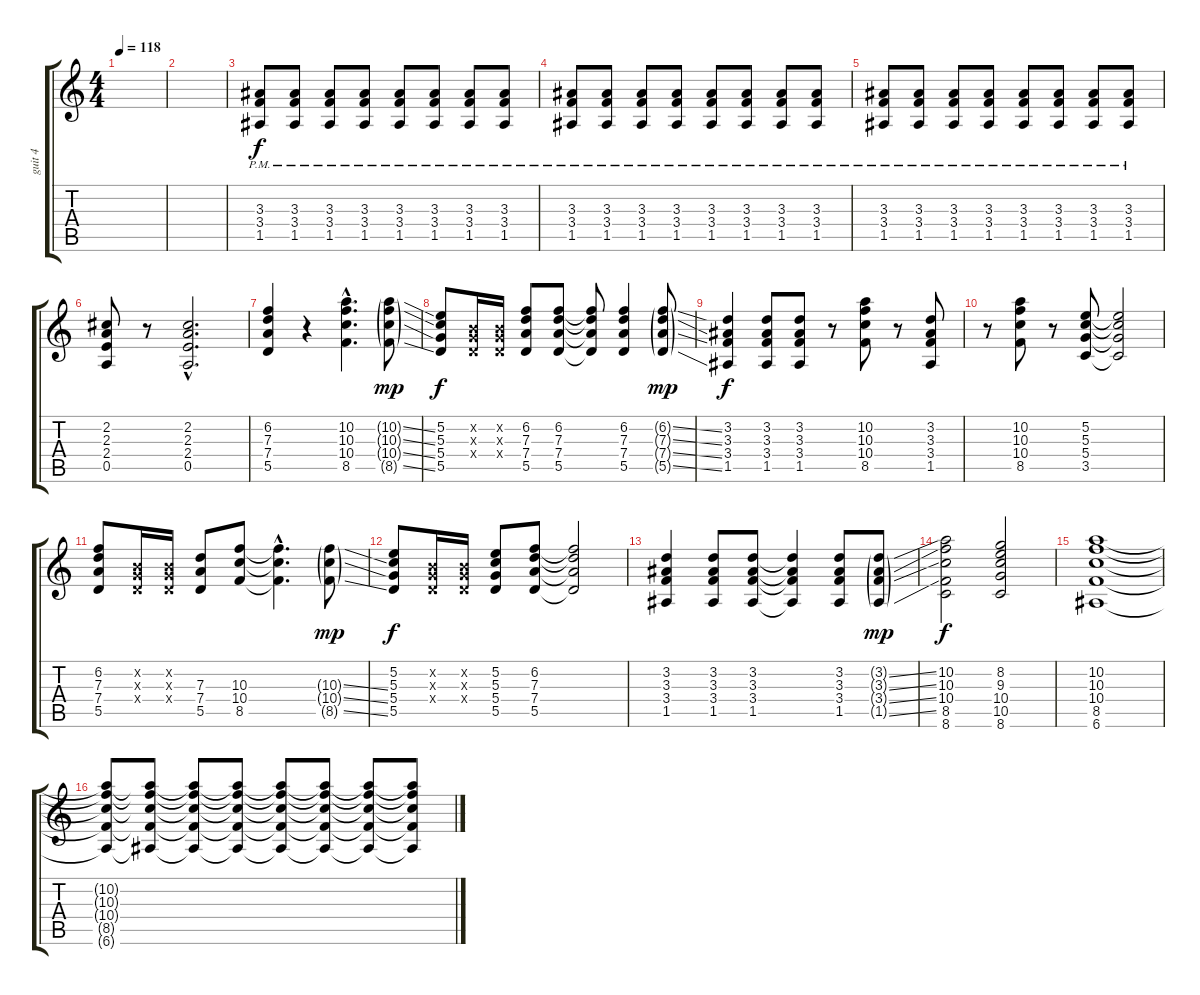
\track ("guit 4" "guit 4") {instrument distortionguitar}
\staff {score tabs}
\tuning (E4 B3 G3 D3 A2 E2) {hide}
\ts (4 4)
\tempo 118
\clef g2
\ks c
|
|
(3.3{pm} 3.4{pm} 1.5{pm}).8 (3.3{pm} 3.4{pm} 1.5{pm}).8 (3.3{pm} 3.4{pm} 1.5{pm}).8 (3.3{pm} 3.4{pm} 1.5{pm}).8 (3.3{pm} 3.4{pm} 1.5{pm}).8 (3.3{pm} 3.4{pm} 1.5{pm}).8 (3.3{pm} 3.4{pm} 1.5{pm}).8 (3.3{pm} 3.4{pm} 1.5{pm}).8 |
(3.3{pm} 3.4{pm} 1.5{pm}).8 (3.3{pm} 3.4{pm} 1.5{pm}).8 (3.3{pm} 3.4{pm} 1.5{pm}).8 (3.3{pm} 3.4{pm} 1.5{pm}).8 (3.3{pm} 3.4{pm} 1.5{pm}).8 (3.3{pm} 3.4{pm} 1.5{pm}).8 (3.3{pm} 3.4{pm} 1.5{pm}).8 (3.3{pm} 3.4{pm} 1.5{pm}).8 |
(3.3{pm} 3.4{pm} 1.5{pm}).8 (3.3{pm} 3.4{pm} 1.5{pm}).8 (3.3{pm} 3.4{pm} 1.5{pm}).8 (3.3{pm} 3.4{pm} 1.5{pm}).8 (3.3{pm} 3.4{pm} 1.5{pm}).8 (3.3{pm} 3.4{pm} 1.5{pm}).8 (3.3{pm} 3.4{pm} 1.5{pm}).8 (3.3{pm} 3.4{pm} 1.5{pm}).8 |
(2.2 2.3 2.4 0.5).8 r.8 (2.2{hac} 2.3{hac} 2.4{hac} 0.5{hac}).2{d} |
(6.2 7.3 7.4 5.5).4 r.4 (10.2{hac} 10.3{hac} 10.4{hac} 8.5{hac}).4{d} (10.2{ss g} 10.3{ss g} 10.4{ss g} 8.5{ss g}).8{dy mp} |
(5.2 5.3 5.4 5.5).8{dy f} (0.2{x} 0.3{x} 0.4{x}).16 (0.2{x} 0.3{x} 0.4{x}).16 (6.2 7.3 7.4 5.5).8 (6.2 7.3 7.4 5.5).8 (6.2{t} 7.3{t} 7.4{t} 5.5{t}).8 (6.2 7.3 7.4 5.5).4 (6.2{ss g} 7.3{ss g} 7.4{ss g} 5.5{ss g}).8{dy mp} |
(3.2 3.3 3.4 1.5).4{dy f} (3.2 3.3 3.4 1.5).8 (3.2 3.3 3.4 1.5).8 r.8 (10.2 10.3 10.4 8.5).8 r.8 (3.2 3.3 3.4 1.5).8 |
r.8 (10.2 10.3 10.4 8.5).8 r.8 (5.2 5.3 5.4 3.5).8 (5.2{t} 5.3{t} 5.4{t} 3.5{t}).2 |
(6.2 7.3 7.4 5.5).8 (0.2{x} 0.3{x} 0.4{x}).16 (0.2{x} 0.3{x} 0.4{x}).16 (7.3 7.4 5.5).8 (10.3 10.4 8.5).8 (10.3{hac t} 10.4{hac t} 8.5{hac t}).4{d} (10.3{ss g} 10.4{ss g} 8.5{ss g}).8{dy mp} |
(5.2 5.3 5.4 5.5).8{dy f} (0.2{x} 0.3{x} 0.4{x}).16 (0.2{x} 0.3{x} 0.4{x}).16 (5.2 5.3 5.4 5.5).8 (6.2 7.3 7.4 5.5).8 (6.2{t} 7.3{t} 7.4{t} 5.5{t}).2 |
(3.2 3.3 3.4 1.5).4 (3.2 3.3 3.4 1.5).8 (3.2 3.3 3.4 1.5).8 (3.2{t} 3.3{t} 3.4{t} 1.5{t}).4 (3.2 3.3 3.4 1.5).8 (3.2{ss g} 3.3{ss g} 3.4{ss g} 1.5{ss g}).8{dy mp} |
(10.2 10.3 10.4 8.5 8.6).2{dy f} (8.2 9.3 10.4 10.5 8.6).2 |
(10.2 10.3 10.4 8.5 6.6).1 |
(10.2{t} 10.3{t} 10.4{t} 8.5{t} 6.6{t}).8 (10.2{t} 10.3{t} 10.4{t} 8.5{t} 6.6{t}).8 (10.2{t} 10.3{t} 10.4{t} 8.5{t} 6.6{t}).8 (10.2{t} 10.3{t} 10.4{t} 8.5{t} 6.6{t}).8{volume 10} (10.2{t} 10.3{t} 10.4{t} 8.5{t} 6.6{t}).8{volume 8} (10.2{t} 10.3{t} 10.4{t} 8.5{t} 6.6{t}).8{volume 5} (10.2{t} 10.3{t} 10.4{t} 8.5{t} 6.6{t}).8{volume 2} (10.2{t} 10.3{t} 10.4{t} 8.5{t} 6.6{t}).8{volume 0}
